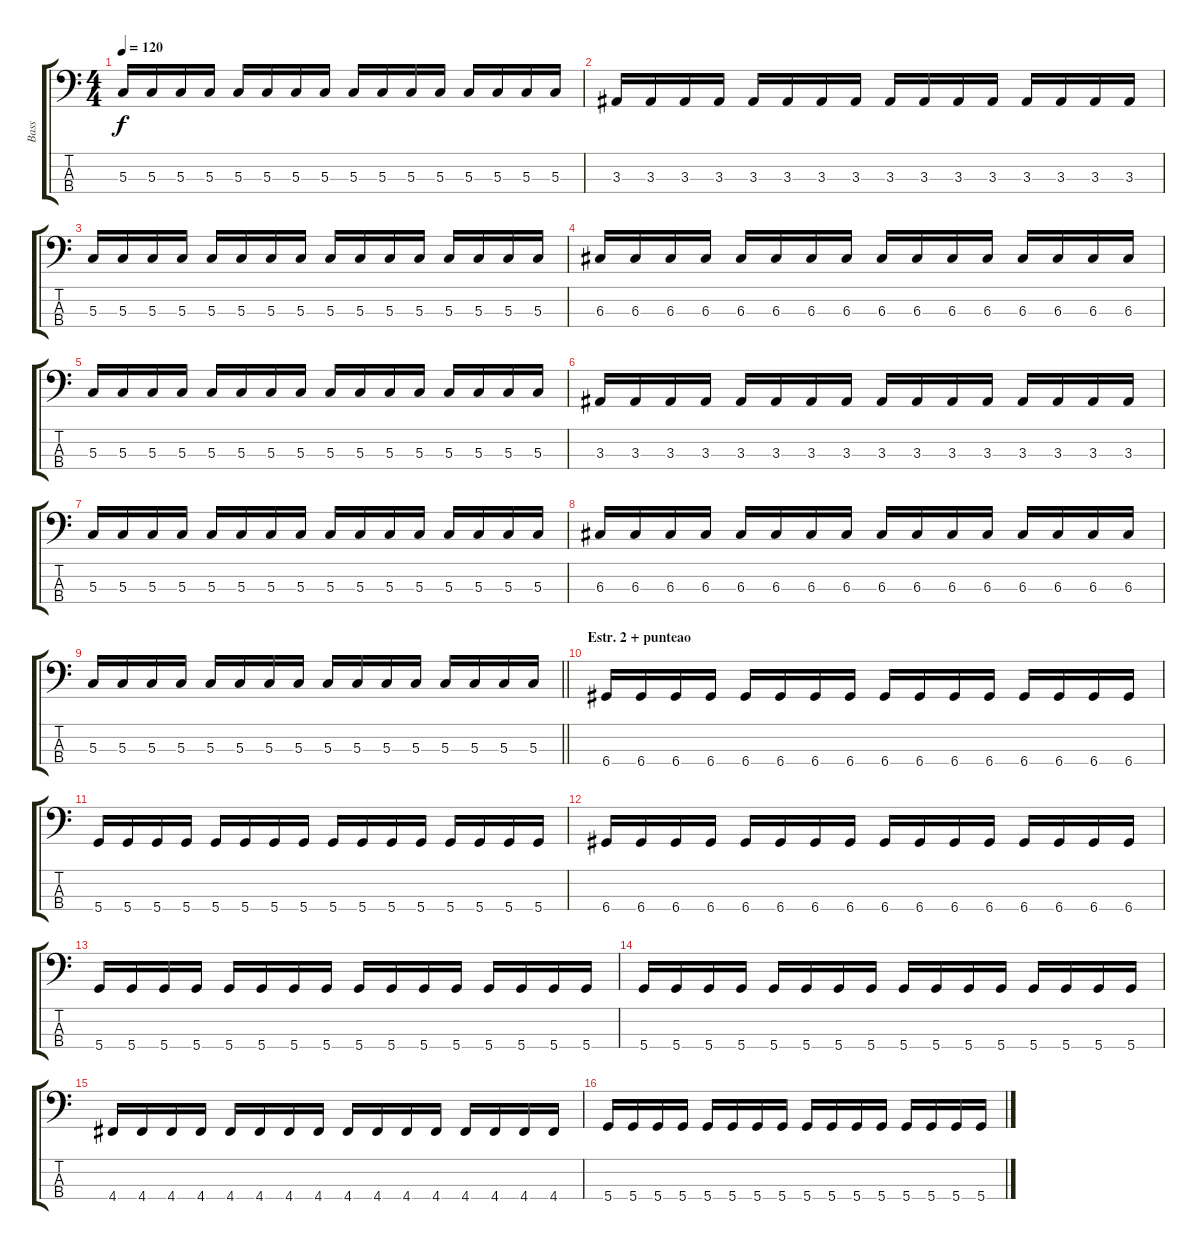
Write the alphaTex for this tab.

\track ("Bass" "Bass") {instrument electricbassfinger}
\staff {score tabs}
\tuning (F2 C2 G1 D1) {hide}
\ts (4 4)
\tempo 120
\clef f4
\ks c
5.3.16{dy f} 5.3.16 5.3.16 5.3.16 5.3.16 5.3.16 5.3.16 5.3.16 5.3.16 5.3.16 5.3.16 5.3.16 5.3.16 5.3.16 5.3.16 5.3.16 |
3.3.16 3.3.16 3.3.16 3.3.16 3.3.16 3.3.16 3.3.16 3.3.16 3.3.16 3.3.16 3.3.16 3.3.16 3.3.16 3.3.16 3.3.16 3.3.16 |
5.3.16 5.3.16 5.3.16 5.3.16 5.3.16 5.3.16 5.3.16 5.3.16 5.3.16 5.3.16 5.3.16 5.3.16 5.3.16 5.3.16 5.3.16 5.3.16 |
6.3.16 6.3.16 6.3.16 6.3.16 6.3.16 6.3.16 6.3.16 6.3.16 6.3.16 6.3.16 6.3.16 6.3.16 6.3.16 6.3.16 6.3.16 6.3.16 |
5.3.16 5.3.16 5.3.16 5.3.16 5.3.16 5.3.16 5.3.16 5.3.16 5.3.16 5.3.16 5.3.16 5.3.16 5.3.16 5.3.16 5.3.16 5.3.16 |
3.3.16 3.3.16 3.3.16 3.3.16 3.3.16 3.3.16 3.3.16 3.3.16 3.3.16 3.3.16 3.3.16 3.3.16 3.3.16 3.3.16 3.3.16 3.3.16 |
5.3.16 5.3.16 5.3.16 5.3.16 5.3.16 5.3.16 5.3.16 5.3.16 5.3.16 5.3.16 5.3.16 5.3.16 5.3.16 5.3.16 5.3.16 5.3.16 |
6.3.16 6.3.16 6.3.16 6.3.16 6.3.16 6.3.16 6.3.16 6.3.16 6.3.16 6.3.16 6.3.16 6.3.16 6.3.16 6.3.16 6.3.16 6.3.16 |
\barLineRight lightlight
5.3.16 5.3.16 5.3.16 5.3.16 5.3.16 5.3.16 5.3.16 5.3.16 5.3.16 5.3.16 5.3.16 5.3.16 5.3.16 5.3.16 5.3.16 5.3.16 |
\section ("" "Estr. 2 + punteao")
6.4.16 6.4.16 6.4.16 6.4.16 6.4.16 6.4.16 6.4.16 6.4.16 6.4.16 6.4.16 6.4.16 6.4.16 6.4.16 6.4.16 6.4.16 6.4.16 |
5.4.16 5.4.16 5.4.16 5.4.16 5.4.16 5.4.16 5.4.16 5.4.16 5.4.16 5.4.16 5.4.16 5.4.16 5.4.16 5.4.16 5.4.16 5.4.16 |
6.4.16 6.4.16 6.4.16 6.4.16 6.4.16 6.4.16 6.4.16 6.4.16 6.4.16 6.4.16 6.4.16 6.4.16 6.4.16 6.4.16 6.4.16 6.4.16 |
5.4.16 5.4.16 5.4.16 5.4.16 5.4.16 5.4.16 5.4.16 5.4.16 5.4.16 5.4.16 5.4.16 5.4.16 5.4.16 5.4.16 5.4.16 5.4.16 |
5.4.16 5.4.16 5.4.16 5.4.16 5.4.16 5.4.16 5.4.16 5.4.16 5.4.16 5.4.16 5.4.16 5.4.16 5.4.16 5.4.16 5.4.16 5.4.16 |
4.4.16 4.4.16 4.4.16 4.4.16 4.4.16 4.4.16 4.4.16 4.4.16 4.4.16 4.4.16 4.4.16 4.4.16 4.4.16 4.4.16 4.4.16 4.4.16 |
5.4.16 5.4.16 5.4.16 5.4.16 5.4.16 5.4.16 5.4.16 5.4.16 5.4.16 5.4.16 5.4.16 5.4.16 5.4.16 5.4.16 5.4.16 5.4.16
